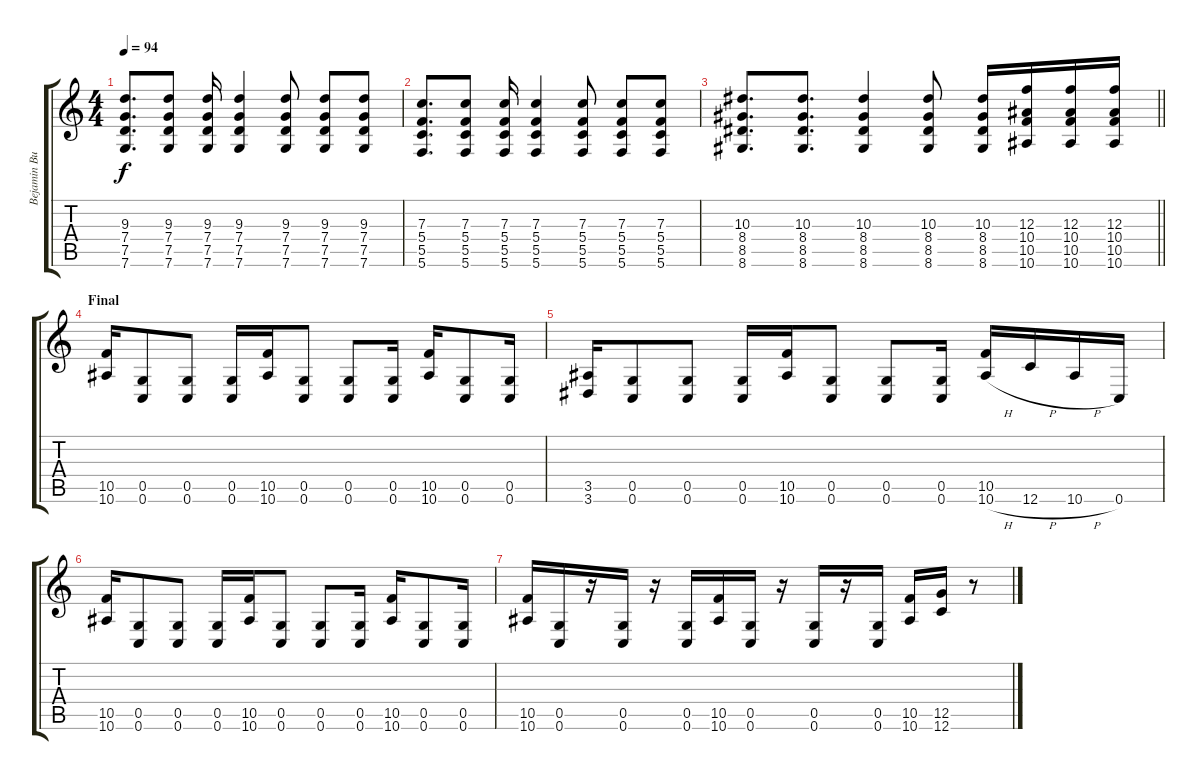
\track ("Bejamin Burnley" "Bejamin Bu") {instrument distortionguitar}
\staff {score tabs}
\tuning (D4 A3 F3 C3 G2 C2) {hide}
\ts (4 4)
\tempo 94
\clef g2
\ks c
(9.3 7.4 7.5 7.6).8{d dy f} (9.3 7.4 7.5 7.6).8 (9.3 7.4 7.5 7.6).16 (9.3 7.4 7.5 7.6).4 (9.3 7.4 7.5 7.6).8 (9.3 7.4 7.5 7.6).8 (9.3 7.4 7.5 7.6).8 |
(7.3 5.4 5.5 5.6).8{d} (7.3 5.4 5.5 5.6).8 (7.3 5.4 5.5 5.6).16 (7.3 5.4 5.5 5.6).4 (7.3 5.4 5.5 5.6).8 (7.3 5.4 5.5 5.6).8 (7.3 5.4 5.5 5.6).8 |
\barLineRight lightlight
(10.3 8.4 8.5 8.6).8{d} (10.3 8.4 8.5 8.6).8{d} (10.3 8.4 8.5 8.6).4 (10.3 8.4 8.5 8.6).8 (10.3 8.4 8.5 8.6).16 (12.3 10.4 10.5 10.6).16 (12.3 10.4 10.5 10.6).16 (12.3 10.4 10.5 10.6).16 |
\section ("" "Final")
(10.5 10.6).16 (0.5 0.6).8 (0.5 0.6).8 (0.5 0.6).16 (10.5 10.6).16 (0.5 0.6).8 (0.5 0.6).8 (0.5 0.6).16 (10.5 10.6).16 (0.5 0.6).8 (0.5 0.6).16 |
(3.5 3.6).16 (0.5 0.6).8 (0.5 0.6).8 (0.5 0.6).16 (10.5 10.6).16 (0.5 0.6).8 (0.5 0.6).8 (0.5 0.6).16 (10.5 10.6{h}).16 12.6{h}.16 10.6{h}.16 0.6.16 |
(10.5 10.6).16 (0.5 0.6).8 (0.5 0.6).8 (0.5 0.6).16 (10.5 10.6).16 (0.5 0.6).8 (0.5 0.6).8 (0.5 0.6).16 (10.5 10.6).16 (0.5 0.6).8 (0.5 0.6).16 |
(10.5 10.6).16 (0.5 0.6).16 r.16 (0.5 0.6).16 r.16 (0.5 0.6).16 (10.5 10.6).16 (0.5 0.6).16 r.16 (0.5 0.6).16 r.16 (0.5 0.6).16 (10.5 10.6).16 (12.5 12.6).16 r.8
